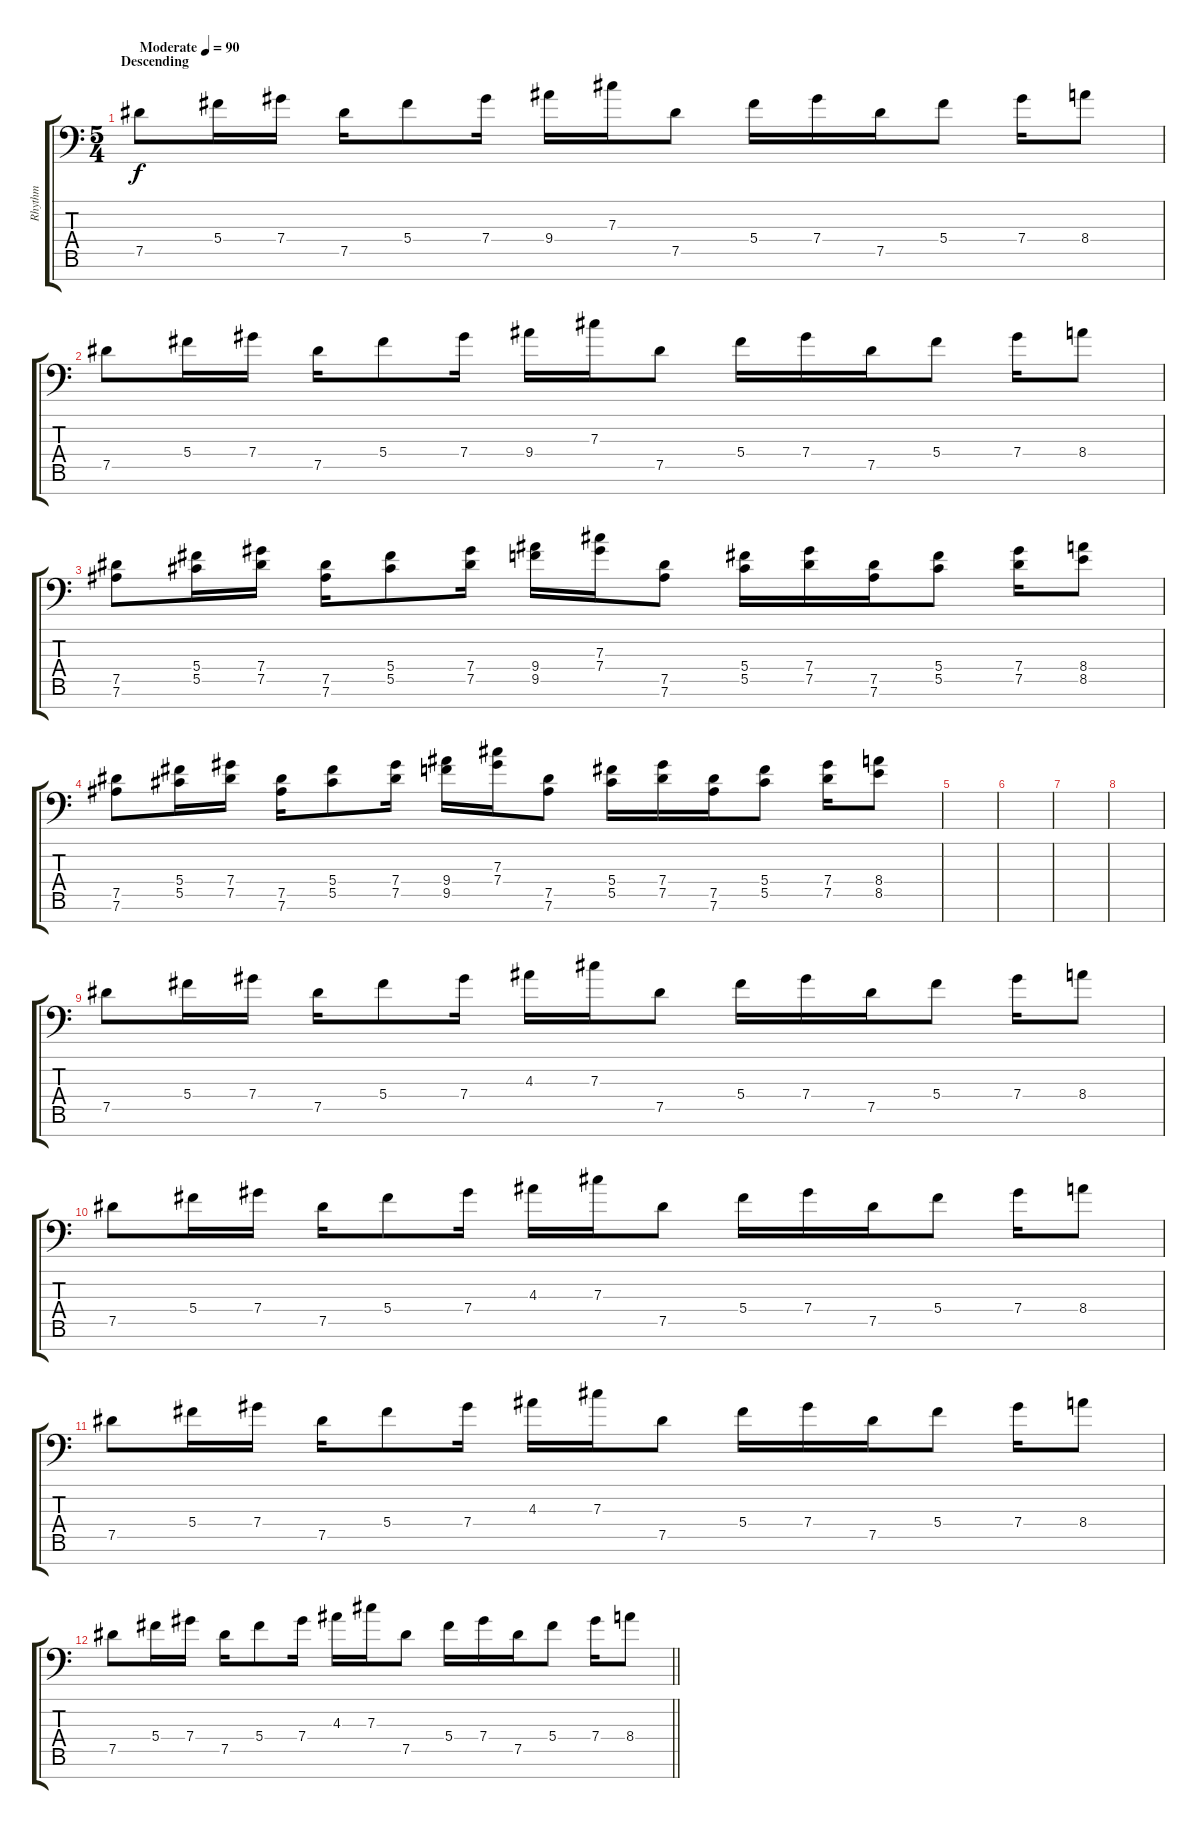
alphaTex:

\track ("Rhythm" "Rhythm") {instrument distortionguitar}
\staff {score tabs}
\tuning (Eb4 Bb3 Gb3 Db3 Ab2 Eb2 Bb1) {hide}
\ts (5 4)
\section ("" "Descending")
\tempo (90 "Moderate")
\clef f4
\ks c
7.5.8{dy f instrument distortionguitar} 5.4.16 7.4.16 7.5.16 5.4.8 7.4.16 9.4.16 7.3.16 7.5.8 5.4.16 7.4.16 7.5.16 5.4.8 7.4.16 8.4.8 |
7.5.8 5.4.16 7.4.16 7.5.16 5.4.8 7.4.16 9.4.16 7.3.16 7.5.8 5.4.16 7.4.16 7.5.16 5.4.8 7.4.16 8.4.8 |
(7.5 7.6).8 (5.4 5.5).16 (7.4 7.5).16 (7.5 7.6).16 (5.4 5.5).8 (7.4 7.5).16 (9.4 9.5).16 (7.3 7.4).16 (7.5 7.6).8 (5.4 5.5).16 (7.4 7.5).16 (7.5 7.6).16 (5.4 5.5).8 (7.4 7.5).16 (8.4 8.5).8 |
(7.5 7.6).8 (5.4 5.5).16 (7.4 7.5).16 (7.5 7.6).16 (5.4 5.5).8 (7.4 7.5).16 (9.4 9.5).16 (7.3 7.4).16 (7.5 7.6).8 (5.4 5.5).16 (7.4 7.5).16 (7.5 7.6).16 (5.4 5.5).8 (7.4 7.5).16 (8.4 8.5).8 |
|
|
|
|
7.5.8 5.4.16 7.4.16 7.5.16 5.4.8 7.4.16 4.3.16 7.3.16 7.5.8 5.4.16 7.4.16 7.5.16 5.4.8 7.4.16 8.4.8 |
7.5.8 5.4.16 7.4.16 7.5.16 5.4.8 7.4.16 4.3.16 7.3.16 7.5.8 5.4.16 7.4.16 7.5.16 5.4.8 7.4.16 8.4.8 |
7.5.8 5.4.16 7.4.16 7.5.16 5.4.8 7.4.16 4.3.16 7.3.16 7.5.8 5.4.16 7.4.16 7.5.16 5.4.8 7.4.16 8.4.8 |
\barLineRight lightlight
7.5.8 5.4.16 7.4.16 7.5.16 5.4.8 7.4.16 4.3.16 7.3.16 7.5.8 5.4.16 7.4.16 7.5.16 5.4.8 7.4.16 8.4.8
